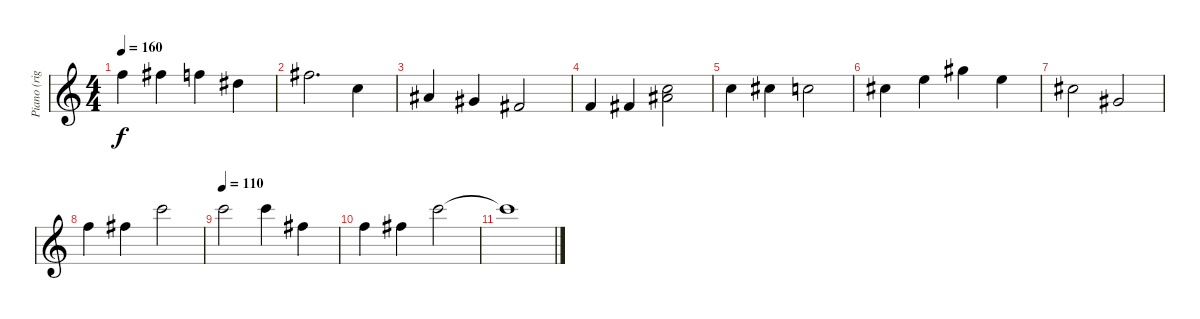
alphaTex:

\track ("Piano (right hand)" "Piano (rig") {instrument electricgrandpiano}
\staff {score}
\tuning (E4 B3 G3 D3 A2 E2) {hide}
\ts (4 4)
\tempo 160
\clef g2
\ks c
13.1.4{dy f} 14.1.4 13.1.4 11.1.4 |
14.1.2{d} 13.2.4 |
11.2.4 13.3.4 11.3.2 |
10.3.4 11.3.4 (8.1 11.2).2 |
8.1.4 9.1.4 8.1.2 |
9.1.4 12.1.4 16.1.4 12.1.4 |
14.2.2 13.3.2 |
13.1.4 14.1.4 20.1.2 |
\tempo 110
20.1.2 20.1.4 19.2.4 |
18.2.4 19.2.4 20.1.2 |
20.1{t}.1
